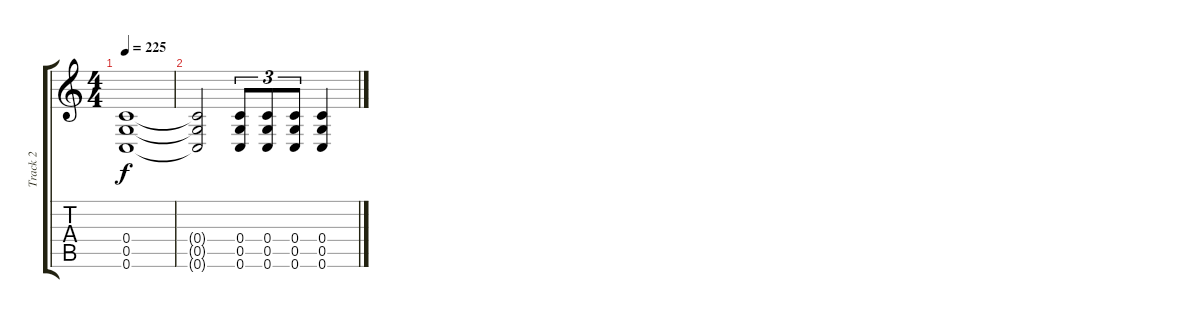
\track ("Track 2" "Track 2") {instrument distortionguitar}
\staff {score tabs}
\tuning (D4 A3 F3 C3 G2 C2) {hide}
\ts (4 4)
\tempo 225
\clef g2
\ks c
(0.4 0.5 0.6).1{dy f} |
(0.4{t} 0.5{t} 0.6{t}).2 (0.4 0.5 0.6).8{tu (3 2)} (0.4 0.5 0.6).8{tu (3 2)} (0.4 0.5 0.6).8{tu (3 2)} (0.4 0.5 0.6).4
